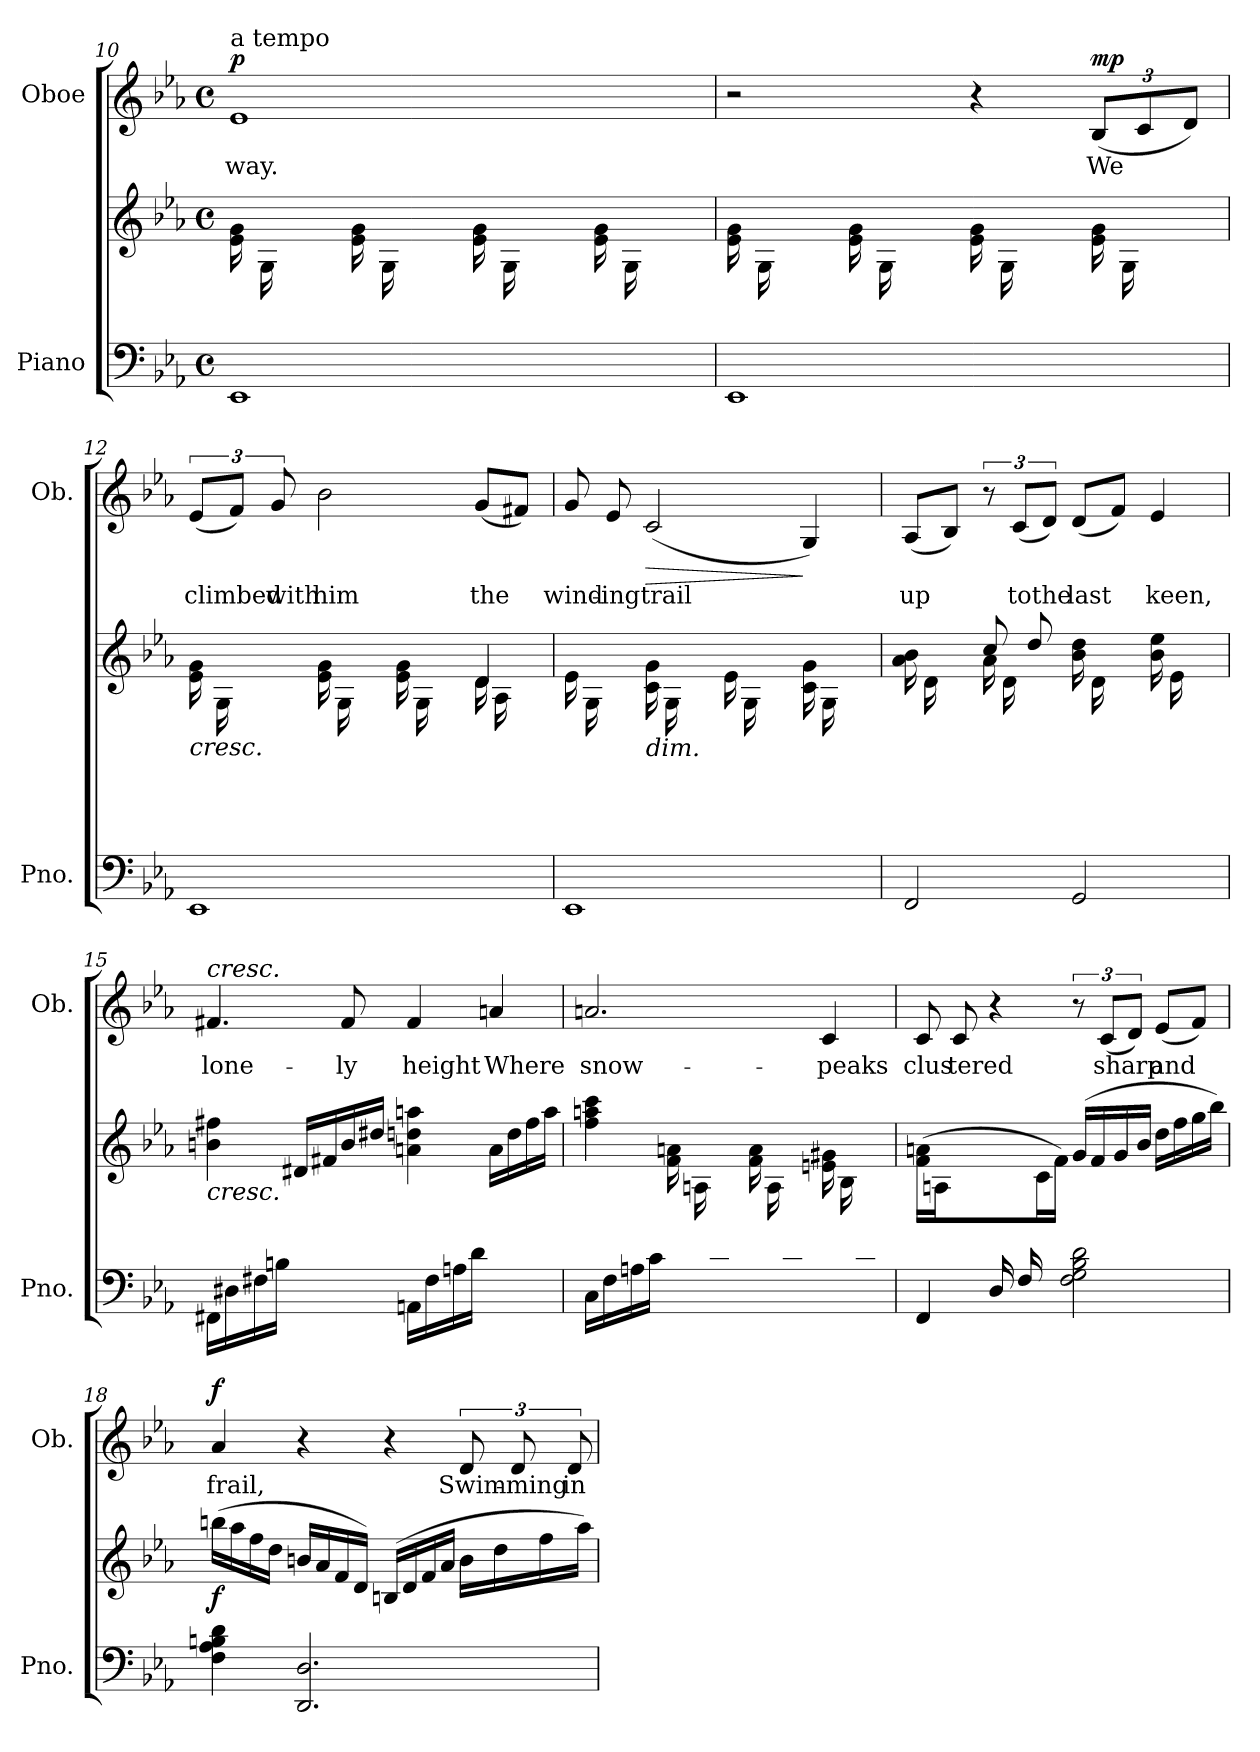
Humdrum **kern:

**kern	**kern	**dynam	**kern	**text	**dynam
*part2	*part2	*part2	*part1	*part1	*part1
*staff3	*staff2	*staff2/3	*staff1	*staff1	*staff1
*I"Piano	*	*	*I"Oboe	*	*
*I'Pno.	*	*	*I'Ob.	*	*
*clefF4	*clefG2	*	*clefG2	*	*
*k[b-e-a-]	*k[b-e-a-]	*	*k[b-e-a-]	*	*
*M4/4	*M4/4	*	*M4/4	*	*
*met(c)	*met(c)	*	*met(c)	*	*
=10	=10	=10	=10	=10	=10
*^	*	*	*	*	*
!	!	!	!	!LO:TX:a:t=a tempo	!	!
!	!	!	!	!	!LO:LY:b	!LO:DY:a
8ryy	1EE-	(16e-\ 16g\LL	.	1e-	way.	p
.	.	16G\	.	.	.	.
16B-/	.	8ryy	.	.	.	.
16BB-/JJ)	.	.	.	.	.	.
8ryy	.	(16e-\ 16g\LL	.	.	.	.
.	.	16G\	.	.	.	.
16B-/	.	8ryy	.	.	.	.
16BB-/JJ)	.	.	.	.	.	.
8ryy	.	(16e-\ 16g\LL	.	.	.	.
.	.	16G\	.	.	.	.
16B-/	.	8ryy	.	.	.	.
16BB-/JJ)	.	.	.	.	.	.
8ryy	.	(16e-\ 16g\LL	.	.	.	.
.	.	16G\	.	.	.	.
16B-/	.	8ryy	.	.	.	.
16BB-/JJ)	.	.	.	.	.	.
!!LO:LB:g=z
=11	=11	=11	=11	=11	=11	=11
8ryy	1EE-	(16e-\ 16g\LL	.	2r	.	.
.	.	16G\	.	.	.	.
16B-/	.	8ryy	.	.	.	.
16BB-/JJ)	.	.	.	.	.	.
8ryy	.	(16e-\ 16g\LL	.	.	.	.
.	.	16G\	.	.	.	.
16B-/	.	8ryy	.	.	.	.
16BB-/JJ)	.	.	.	.	.	.
8ryy	.	(16e-\ 16g\LL	.	4r	.	.
.	.	16G\	.	.	.	.
16B-/	.	8ryy	.	.	.	.
16BB-/JJ)	.	.	.	.	.	.
*	*	*	*	*Xbrackettup	*	*
!	!	!	!	!	!LO:LY:b	!LO:DY:a
8ryy	.	(16e-\ 16g\LL	.	(12B-/L	We	mp
.	.	16G\	.	.	.	.
.	.	.	.	12c/	.	.
16B-/	.	8ryy	.	.	.	.
.	.	.	.	12d/J)	.	.
16BB-/JJ)	.	.	.	.	.	.
=12	=12	=12	=12	=12	=12	=12
*	*^	*^	*	*	*	*
*	*	*	*	*	*	*brackettup	*	*
!	!	!	!LO:TX:b:i:t=cresc.	!	!	!	!	!
!	!	!	!	!	!	!	!LO:LY:b	!
8ryy	2..ryy	1EE-	(16e-\ 16g\LL	2.ryy	.	(12e-/L	climbed	.
.	.	.	16G\	.	.	.	.	.
.	.	.	.	.	.	12f/J)	.	.
16B-/	.	.	8ryy	.	.	.	.	.
!	!	!	!	!	!	!	!LO:LY:b	!
.	.	.	.	.	.	12g/	with	.
16BB-/JJ)	.	.	.	.	.	.	.	.
!	!	!	!	!	!	!	!LO:LY:b	!
8ryy	.	.	(16e-\ 16g\LL	.	.	2b-\	him	.
.	.	.	16G\	.	.	.	.	.
16B-/	.	.	8ryy	.	.	.	.	.
16BB-/JJ)	.	.	.	.	.	.	.	.
8ryy	.	.	(16e-\ 16g\LL	.	.	.	.	.
.	.	.	16G\	.	.	.	.	.
16B-/	.	.	8ryy	.	.	.	.	.
16BB-/JJ)	.	.	.	.	.	.	.	.
!	!	!	!	!	!	!	!LO:LY:b	!
4ryy	.	.	4d/	16d\LL	.	(8g/L	the	.
.	.	.	.	16A-\	.	.	.	.
.	16B-/	.	.	8ryy	.	8f#X/J)	.	.
.	16BB-/JJ	.	.	.	.	.	.	.
*	*v	*v	*	*	*	*	*	*
*	*	*v	*v	*	*	*	*
=13	=13	=13	=13	=13	=13	=13
!	!	!	!	!	!LO:LY:b	!
8ryy	1EE-	(16e-\LL	.	8g/	wind-	.
.	.	16G\	.	.	.	.
!	!	!	!	!	!LO:LY:b	!
16B-/	.	8ryy	.	8e-/	-ing	.
16BB-/JJ)	.	.	.	.	.	.
!	!	!LO:TX:b:i:t=dim.	!	!	!	!
!	!	!	!	!	!LO:LY:b	!LO:HP:b
8ryy	.	(16c\ 16g\LL	.	(2c/	trail	>
.	.	16G\	.	.	.	.
16B-/	.	8ryy	.	.	.	.
16BB-/JJ)	.	.	.	.	.	.
8ryy	.	(16e-\LL	.	.	.	.
.	.	16G\	.	.	.	.
16B-/	.	8ryy	.	.	.	.
16BB-/JJ)	.	.	.	.	.	.
8ryy	.	(16c\ 16g\LL	.	4G/)	.	]
.	.	16G\	.	.	.	.
16B-/	.	8ryy	.	.	.	.
16BB-/JJ)	.	.	.	.	.	.
!!LO:LB:g=z
=14	=14	=14	=14	=14	=14	=14
*	*^	*^	*	*	*	*
!	!	!	!	!	!	!	!LO:LY:b	!
8ryy	4.ryy	2FF/	(16a-\ 16b-\LL	4ryy	.	(8A-/L	up	.
.	.	.	16d\	.	.	.	.	.
16B-/	.	.	8ryy	.	.	8B-/J)	.	.
16BB-/JJ)	.	.	.	.	.	.	.	.
4.ryy	.	.	8cc/L	16a-\LL	.	12r	.	.
.	.	.	.	16d\	.	.	.	.
!	!	!	!	!	!	!	!LO:LY:b	!
.	.	.	.	.	.	(12c/L	to	.
.	16B-/	.	8dd/J	8ryy	.	.	.	.
!	!	!	!	!	!	!	!LO:LY:b	!
.	.	.	.	.	.	12d/J)	the	.
.	16BB-/JJ	.	.	.	.	.	.	.
!	!	!	!	!	!	!	!LO:LY:b	!
.	2ryy	2GG/	(16b-\ 16dd\LL	2ryy	.	(8d/L	last	.
.	.	.	16d\	.	.	.	.	.
16B-/	.	.	8ryy	.	.	8f/J)	.	.
16BB-/JJ)	.	.	.	.	.	.	.	.
!	!	!	!	!	!	!	!LO:LY:b	!
8ryy	.	.	(16b-\ 16ee-\LL	.	.	4e-/	keen,	.
.	.	.	16e-\	.	.	.	.	.
16G/ 16B-/	.	.	8ryy	.	.	.	.	.
16BB-/JJ)	.	.	.	.	.	.	.	.
*v	*v	*v	*	*	*	*	*	*
*	*v	*v	*	*	*	*
=15	=15	=15	=15	=15	=15
!	!	!	!LO:TX:a:i:t=cresc.	!	!
!	!LO:TX:b:i:t=cresc.	!	!	!	!
!	!	!	!	!LO:LY:b	!
16FF#X\LL	4bn\ 4ff#X\	.	4.f#X/	lone-	.
16D#X\	.	.	.	.	.
16F#X\	.	.	.	.	.
16Bn\JJ	.	.	.	.	.
4ryy	16d#X/LL	.	.	.	.
.	16f#X/	.	.	.	.
!	!	!	!	!LO:LY:b	!
.	16b/	.	8f#/	-ly	.
.	16dd#X/JJ	.	.	.	.
!	!	!	!	!LO:LY:b	!
16AAn\LL	4an\ 4ddn\ 4aan\	.	4f#/	height	.
16F#\	.	.	.	.	.
16An\	.	.	.	.	.
16d\JJ	.	.	.	.	.
!	!	!	!	!LO:LY:b	!
4ryy	16a\LL	.	4an/	Where	.
.	16dd\	.	.	.	.
.	16ff#\	.	.	.	.
.	16aa\JJ	.	.	.	.
!!LO:PB:g=z
=16	=16	=16	=16	=16	=16
*^	*	*	*	*	*
!	!	!	!	!	!LO:LY:b	!
4.ryy	16C\LL	4ff\ 4aan\ 4ccc\	.	2.an/	snow-	.
.	16F\	.	.	.	.	.
.	16An\	.	.	.	.	.
.	16c\JJ	.	.	.	.	.
.	4ryy	(16f\ 16an\LL	.	.	.	.
.	.	16An\	.	.	.	.
16c/	.	8ryy	.	.	.	.
16C/JJ)	.	.	.	.	.	.
8ryy	2ryy	(16f\ 16a\LL	.	.	.	.
.	.	16A\	.	.	.	.
16c/	.	8ryy	.	.	.	.
16C/JJ)	.	.	.	.	.	.
!	!	!	!	!	!LO:LY:b	!
8ryy	.	(16en\ 16g#X\LL	.	4c/	-peaks	.
.	.	16B-\	.	.	.	.
16c/	.	8ryy	.	.	.	.
16C/JJ)	.	.	.	.	.	.
=17	=17	=17	=17	=17	=17	=17
!	!	!	!	!	!LO:LY:b	!
8ryy	4FF/	(16f\ 16an\LL	.	8c/	clus	.
.	.	16An\	.	.	.	.
!	!	!	!	!	!LO:LY:b	!
16D/	.	4ryy	.	8c/	tered	.
16C/JJ	.	.	.	.	.	.
16D/LL	4ryy	.	.	4r	.	.
16F/	.	.	.	.	.	.
2ryy	.	16c\	.	.	.	.
.	.	16f\JJ)	.	.	.	.
.	2F\ 2G\ 2B-\ 2d\	(16g/LL	.	12r	.	.
.	.	16f/	.	.	.	.
!	!	!	!	!	!LO:LY:b	!
.	.	.	.	(12c/L	sharp	.
.	.	16g/	.	.	.	.
.	.	.	.	12d/J)	.	.
.	.	16b-/JJ	.	.	.	.
!	!	!	!	!	!LO:LY:b	!
.	.	16dd\LL	.	(8e-/L	and	.
.	.	16ff\	.	.	.	.
8ryy	.	16gg\	.	8f/J)	.	.
.	.	16bb-\JJ)	.	.	.	.
*v	*v	*	*	*	*	*
!!LO:LB:g=z
=18	=18	=18	=18	=18	=18
!	!	!LO:DY:b	!	!LO:LY:b	!LO:DY:a
4F\ 4A-\ 4Bn\ 4d\	(16bbn\LL	f	4a-/	frail,	f
.	16aa-\	.	.	.	.
.	16ff\	.	.	.	.
.	16dd\JJ	.	.	.	.
2.DD/ 2.D/	16bn/LL	.	4r	.	.
.	16a-/	.	.	.	.
.	16f/	.	.	.	.
.	16d/JJ)	.	.	.	.
.	(16Bn/LL	.	4r	.	.
.	16d/	.	.	.	.
.	16f/	.	.	.	.
.	16a-/JJ	.	.	.	.
!	!	!	!	!LO:LY:b	!
.	16b\LL	.	12d/	Swim-	.
.	16dd\	.	.	.	.
!	!	!	!	!LO:LY:b	!
.	.	.	12d/	-ming	.
.	16ff\	.	.	.	.
!	!	!	!	!LO:LY:b	!
.	.	.	12d/	in	.
.	16aa-\JJ)	.	.	.	.
=	=	=	=	=	=
*-	*-	*-	*-	*-	*-
